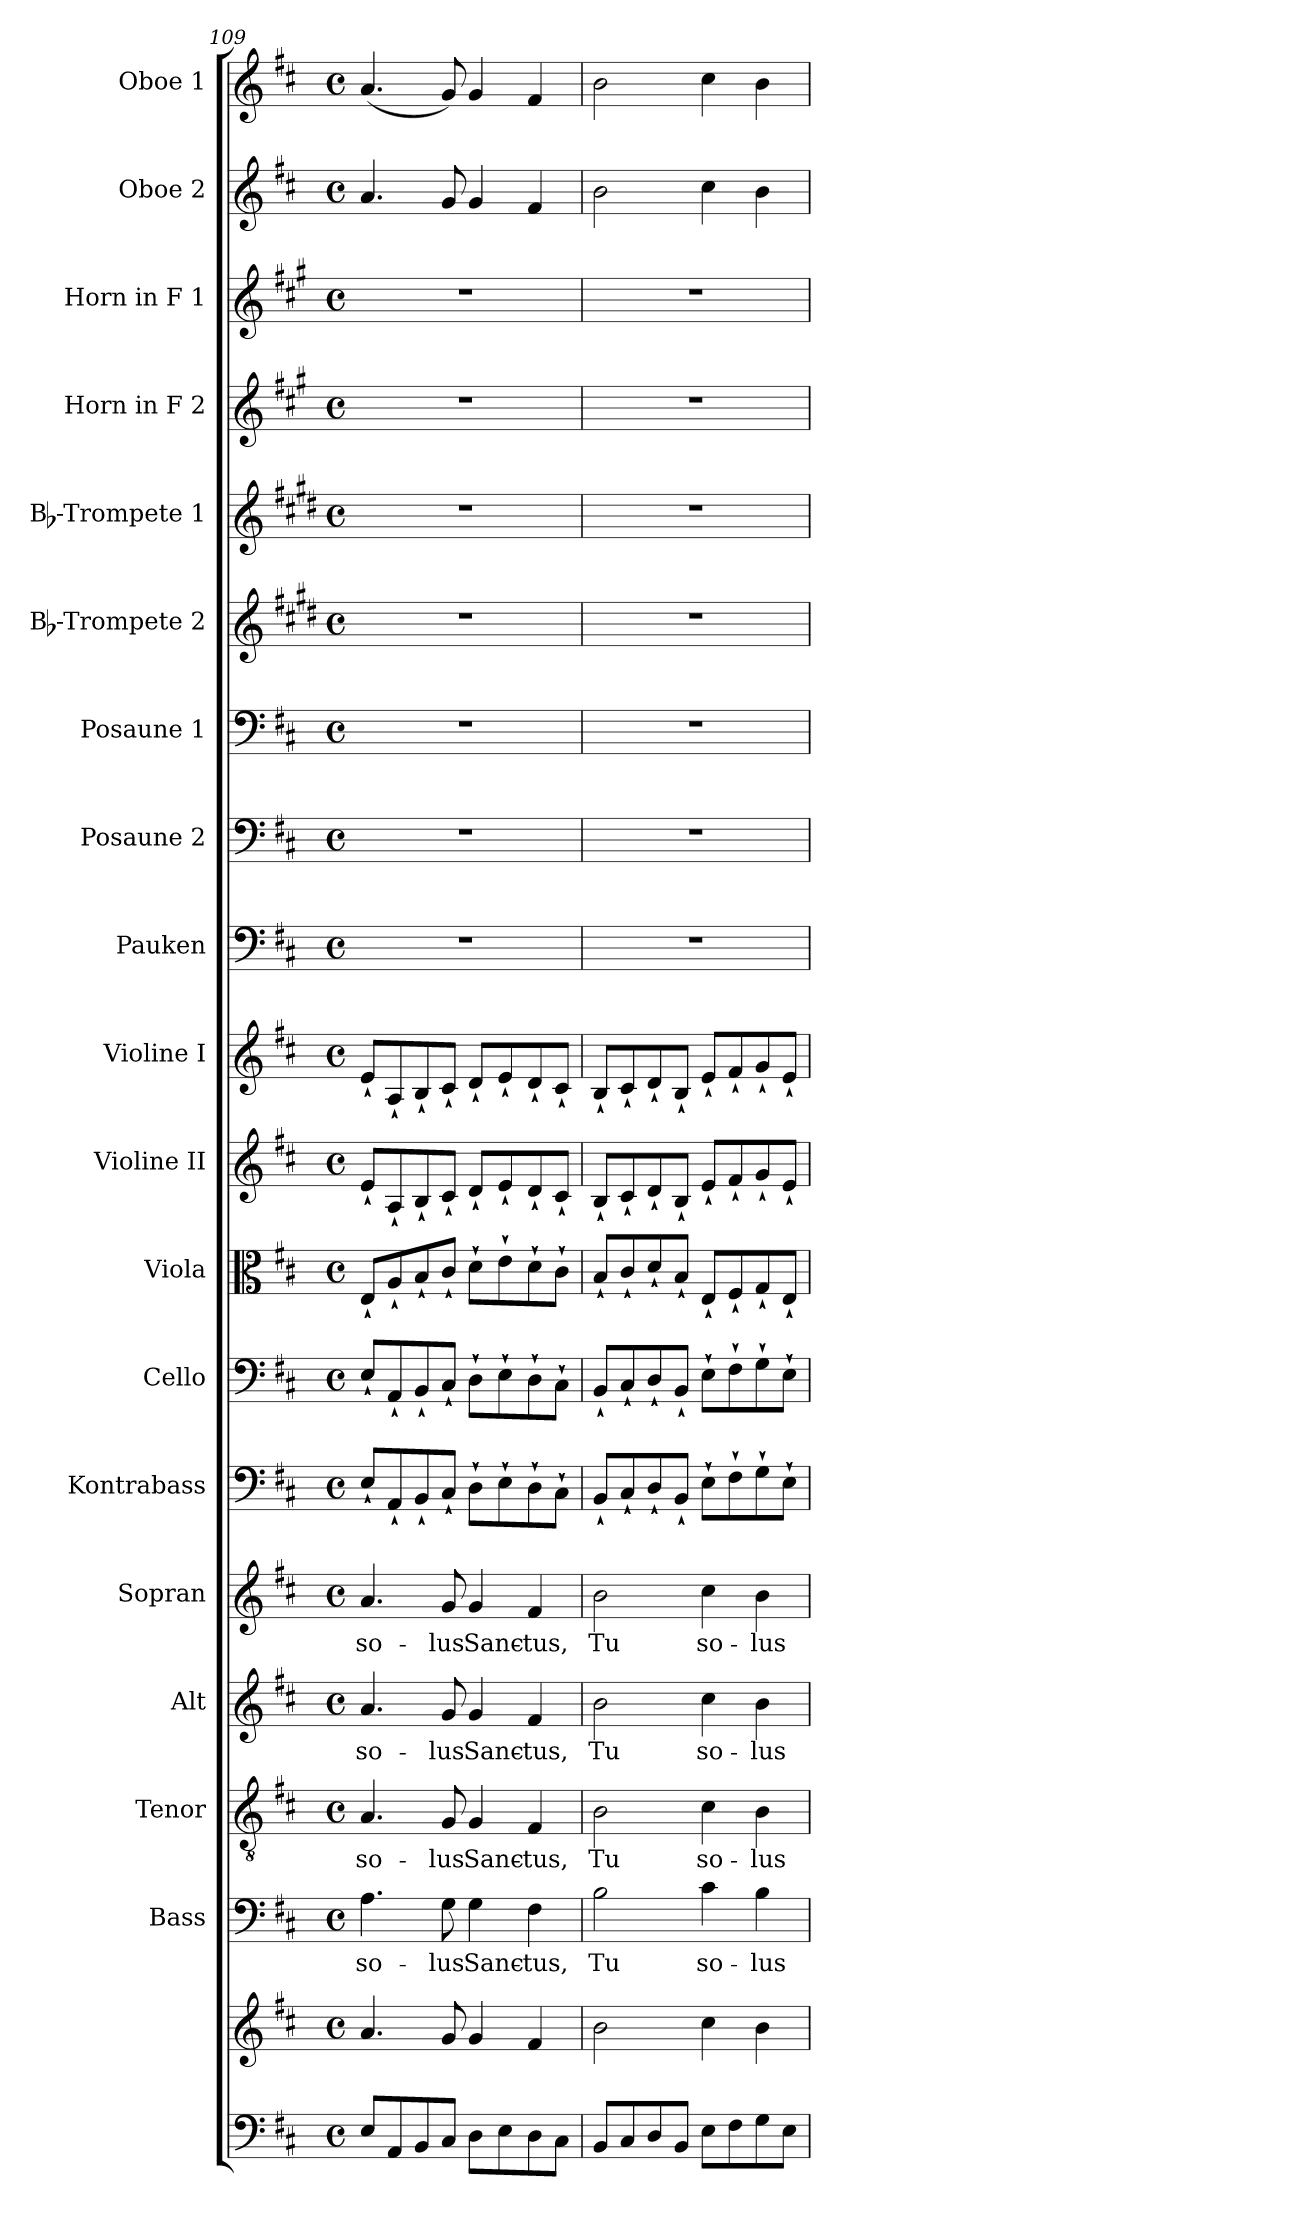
**kern	**kern	**kern	**text	**kern	**text	**kern	**text	**kern	**text	**kern	**kern	**kern	**kern	**kern	**kern	**kern	**kern	**kern	**kern	**kern	**kern	**kern	**kern
*part19	*part19	*part18	*part18	*part17	*part17	*part16	*part16	*part15	*part15	*part14	*part13	*part12	*part11	*part10	*part9	*part8	*part7	*part6	*part5	*part4	*part3	*part2	*part1
*staff20	*staff19	*staff18	*staff18	*staff17	*staff17	*staff16	*staff16	*staff15	*staff15	*staff14	*staff13	*staff12	*staff11	*staff10	*staff9	*staff8	*staff7	*staff6	*staff5	*staff4	*staff3	*staff2	*staff1
*	*	*I"Bass	*	*I"Tenor	*	*I"Alt	*	*I"Sopran	*	*I"Kontrabass	*I"Cello	*I"Viola	*I"Violine II	*I"Violine I	*I"Pauken	*I"Posaune 2	*I"Posaune 1	*I"Bb-Trompete 2	*I"Bb-Trompete 1	*I"Horn in F 2	*I"Horn in F 1	*I"Oboe 2	*I"Oboe 1
*	*	*I'B.	*	*I'T.	*	*I'A.	*	*I'S.	*	*I'Kb.	*	*I'Vla.	*I'Vl. II	*I'Vl. I	*I'Pk.	*I'Pos. 2	*I'Pos. 1	*I'Bb Trp. 2	*I'Bb Trp. 1	*	*	*I'Ob. 2	*I'Ob. 1
*clefF4	*clefG2	*clefF4	*	*clefGv2	*	*clefG2	*	*clefG2	*	*clefF4	*clefF4	*clefC3	*clefG2	*clefG2	*clefF4	*clefF4	*clefF4	*clefG2	*clefG2	*clefG2	*clefG2	*clefG2	*clefG2
*	*	*	*	*	*	*	*	*	*	*ITrd7c12	*	*	*	*	*	*	*	*ITrd1c2	*ITrd1c2	*ITrd4c7	*ITrd4c7	*	*
*k[f#c#]	*k[f#c#]	*k[f#c#]	*	*k[f#c#]	*	*k[f#c#]	*	*k[f#c#]	*	*k[f#c#]	*k[f#c#]	*k[f#c#]	*k[f#c#]	*k[f#c#]	*k[f#c#]	*k[f#c#]	*k[f#c#]	*k[f#c#]	*k[f#c#]	*k[f#c#]	*k[f#c#]	*k[f#c#]	*k[f#c#]
*D:	*D:	*D:	*	*D:	*	*D:	*	*D:	*	*D:	*D:	*D:	*D:	*D:	*D:	*D:	*D:	*D:	*D:	*D:	*D:	*D:	*D:
*M4/4	*M4/4	*M4/4	*	*M4/4	*	*M4/4	*	*M4/4	*	*M4/4	*M4/4	*M4/4	*M4/4	*M4/4	*M4/4	*M4/4	*M4/4	*M4/4	*M4/4	*M4/4	*M4/4	*M4/4	*M4/4
*met(c)	*met(c)	*met(c)	*	*met(c)	*	*met(c)	*	*met(c)	*	*met(c)	*met(c)	*met(c)	*met(c)	*met(c)	*met(c)	*met(c)	*met(c)	*met(c)	*met(c)	*met(c)	*met(c)	*met(c)	*met(c)
=109	=109	=109	=109	=109	=109	=109	=109	=109	=109	=109	=109	=109	=109	=109	=109	=109	=109	=109	=109	=109	=109	=109	=109
!	!	!	!LO:LY:b	!	!LO:LY:b	!	!LO:LY:b	!	!LO:LY:b	!	!	!	!	!	!	!	!	!	!	!	!	!	!
8E/L	4.a/	4.A\	so-	4.A/	so-	4.a/	so-	4.a/	so-	8EE`</L	8E`</L	8E`</L	8e`</L	8e`</L	1r	1r	1r	1r	1r	1r	1r	4.a/	(<4.a/
8AA/	.	.	.	.	.	.	.	.	.	8AAA`</	8AA`</	8A`</	8A`</	8A`</	.	.	.	.	.	.	.	.	.
8BB/	.	.	.	.	.	.	.	.	.	8BBB`</	8BB`</	8B`</	8B`</	8B`</	.	.	.	.	.	.	.	.	.
!	!	!	!LO:LY:b	!	!LO:LY:b	!	!LO:LY:b	!	!LO:LY:b	!	!	!	!	!	!	!	!	!	!	!	!	!	!
8C#/J	8g/	8G\	-lus	8G/	-lus	8g/	-lus	8g/	-lus	8CC#`</J	8C#`</J	8c#`</J	8c#`</J	8c#`</J	.	.	.	.	.	.	.	8g/	8g/)
!	!	!	!LO:LY:b	!	!LO:LY:b	!	!LO:LY:b	!	!LO:LY:b	!	!	!	!	!	!	!	!	!	!	!	!	!	!
8D\L	4g/	4G\	Sanc-	4G/	Sanc-	4g/	Sanc-	4g/	Sanc-	8DD`>\L	8D`>\L	8d`>\L	8d`</L	8d`</L	.	.	.	.	.	.	.	4g/	4g/
8E\	.	.	.	.	.	.	.	.	.	8EE`>\	8E`>\	8e`>\	8e`</	8e`</	.	.	.	.	.	.	.	.	.
!	!	!	!LO:LY:b	!	!LO:LY:b	!	!LO:LY:b	!	!LO:LY:b	!	!	!	!	!	!	!	!	!	!	!	!	!	!
8D\	4f#/	4F#\	-tus,	4F#/	-tus,	4f#/	-tus,	4f#/	-tus,	8DD`>\	8D`>\	8d`>\	8d`</	8d`</	.	.	.	.	.	.	.	4f#/	4f#/
8C#\J	.	.	.	.	.	.	.	.	.	8CC#`>\J	8C#`>\J	8c#`>\J	8c#`</J	8c#`</J	.	.	.	.	.	.	.	.	.
=110	=110	=110	=110	=110	=110	=110	=110	=110	=110	=110	=110	=110	=110	=110	=110	=110	=110	=110	=110	=110	=110	=110	=110
!	!	!	!LO:LY:b	!	!LO:LY:b	!	!LO:LY:b	!	!LO:LY:b	!	!	!	!	!	!	!	!	!	!	!	!	!	!
8BB/L	2b\	2B\	Tu	2B\	Tu	2b\	Tu	2b\	Tu	8BBB`</L	8BB`</L	8B`</L	8B`</L	8B`</L	1r	1r	1r	1r	1r	1r	1r	2b\	2b\
8C#/	.	.	.	.	.	.	.	.	.	8CC#`</	8C#`</	8c#`</	8c#`</	8c#`</	.	.	.	.	.	.	.	.	.
8D/	.	.	.	.	.	.	.	.	.	8DD`</	8D`</	8d`</	8d`</	8d`</	.	.	.	.	.	.	.	.	.
8BB/J	.	.	.	.	.	.	.	.	.	8BBB`</J	8BB`</J	8B`</J	8B`</J	8B`</J	.	.	.	.	.	.	.	.	.
!	!	!	!LO:LY:b	!	!LO:LY:b	!	!LO:LY:b	!	!LO:LY:b	!	!	!	!	!	!	!	!	!	!	!	!	!	!
8E\L	4cc#\	4c#\	so-	4c#\	so-	4cc#\	so-	4cc#\	so-	8EE`>\L	8E`>\L	8E`</L	8e`</L	8e`</L	.	.	.	.	.	.	.	4cc#\	4cc#\
8F#\	.	.	.	.	.	.	.	.	.	8FF#`>\	8F#`>\	8F#`</	8f#`</	8f#`</	.	.	.	.	.	.	.	.	.
!	!	!	!LO:LY:b	!	!LO:LY:b	!	!LO:LY:b	!	!LO:LY:b	!	!	!	!	!	!	!	!	!	!	!	!	!	!
8G\	4b\	4B\	-lus	4B\	-lus	4b\	-lus	4b\	-lus	8GG`>\	8G`>\	8G`</	8g`</	8g`</	.	.	.	.	.	.	.	4b\	4b\
8E\J	.	.	.	.	.	.	.	.	.	8EE`>\J	8E`>\J	8E`</J	8e`</J	8e`</J	.	.	.	.	.	.	.	.	.
=	=	=	=	=	=	=	=	=	=	=	=	=	=	=	=	=	=	=	=	=	=	=	=
*-	*-	*-	*-	*-	*-	*-	*-	*-	*-	*-	*-	*-	*-	*-	*-	*-	*-	*-	*-	*-	*-	*-	*-
